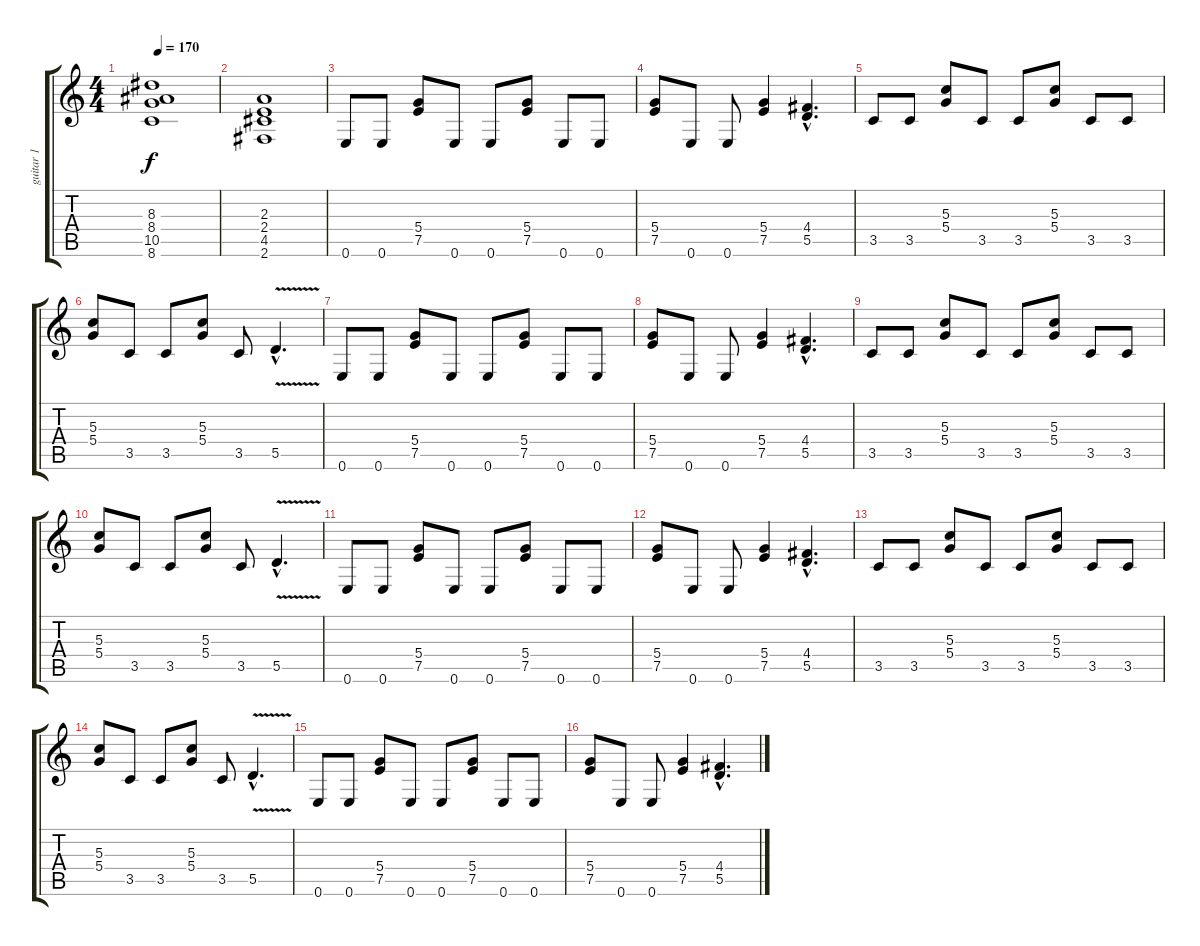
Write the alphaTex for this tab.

\track ("guitar 1" "guitar 1") {instrument distortionguitar}
\staff {score tabs}
\tuning (E4 B3 G3 D3 A2 E2) {hide}
\ts (4 4)
\tempo 170
\clef g2
\ks c
(8.3 8.4 10.5 8.6).1{dy f} |
(2.3 2.4 4.5 2.6).1 |
0.6.8 0.6.8 (5.4 7.5).8 0.6.8 0.6.8 (5.4 7.5).8 0.6.8 0.6.8 |
(5.4 7.5).8 0.6.8 0.6.8 (5.4 7.5).4 (4.4{hac} 5.5{hac}).4{d} |
3.5.8 3.5.8 (5.3 5.4).8 3.5.8 3.5.8 (5.3 5.4).8 3.5.8 3.5.8 |
(5.3 5.4).8 3.5.8 3.5.8 (5.3 5.4).8 3.5.8 5.5{v hac}.4{d} |
0.6.8 0.6.8 (5.4 7.5).8 0.6.8 0.6.8 (5.4 7.5).8 0.6.8 0.6.8 |
(5.4 7.5).8 0.6.8 0.6.8 (5.4 7.5).4 (4.4{hac} 5.5{hac}).4{d} |
3.5.8 3.5.8 (5.3 5.4).8 3.5.8 3.5.8 (5.3 5.4).8 3.5.8 3.5.8 |
(5.3 5.4).8 3.5.8 3.5.8 (5.3 5.4).8 3.5.8 5.5{v hac}.4{d} |
0.6.8 0.6.8 (5.4 7.5).8 0.6.8 0.6.8 (5.4 7.5).8 0.6.8 0.6.8 |
(5.4 7.5).8 0.6.8 0.6.8 (5.4 7.5).4 (4.4{hac} 5.5{hac}).4{d} |
3.5.8 3.5.8 (5.3 5.4).8 3.5.8 3.5.8 (5.3 5.4).8 3.5.8 3.5.8 |
(5.3 5.4).8 3.5.8 3.5.8 (5.3 5.4).8 3.5.8 5.5{v hac}.4{d} |
0.6.8 0.6.8 (5.4 7.5).8 0.6.8 0.6.8 (5.4 7.5).8 0.6.8 0.6.8 |
(5.4 7.5).8 0.6.8 0.6.8 (5.4 7.5).4 (4.4{hac} 5.5{hac}).4{d}
